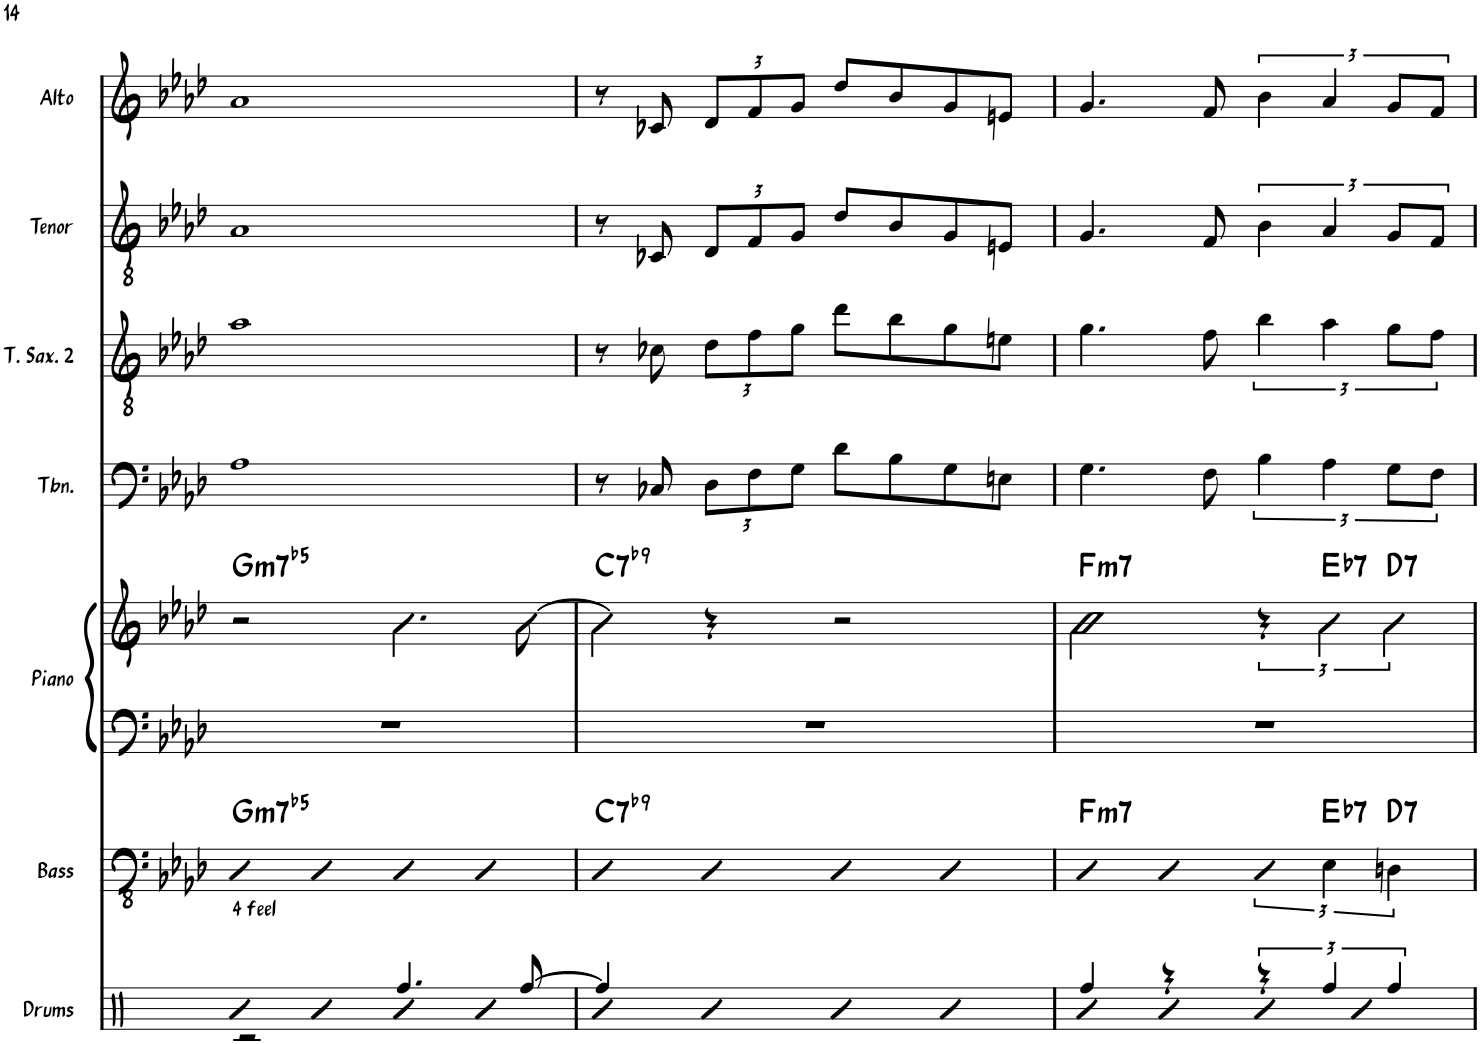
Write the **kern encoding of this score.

**kern	**kern	**harte	**kern	**kern	**harte	**kern	**kern	**kern	**kern
*part7	*part6	*part6	*part5	*part5	*part5	*part4	*part3	*part2	*part1
*staff8	*staff7	*	*staff6	*staff5	*	*staff4	*staff3	*staff2	*staff1
*I"Drums	*I"Bass	*	*I"Piano	*	*	*I"Trombone	*I"Tenor Saxophone 2	*I"Tenor Sax	*I"Alto Sax
*I'Drums	*I'Bass	*	*I'Piano	*	*	*I'Tbn.	*I'T. Sax. 2	*I'Tenor	*I'Alto
!!LO:PB:g=z
*clefX	*clefFv4	*	*clefF4	*clefG2	*	*clefF4	*clefGv2	*clefGv2	*clefG2
*	*	*	*	*	*	*	*Trd8c14	*Trd8c14	*Trd5c9
*k[]	*k[b-e-a-d-]	*	*k[b-e-a-d-]	*k[b-e-a-d-]	*	*k[b-e-a-d-]	*k[b-e-a-d-]	*k[b-e-a-d-]	*k[b-e-a-d-]
*M4/4	*M4/4	*	*M4/4	*M4/4	*	*M4/4	*M4/4	*M4/4	*M4/4
=52	=52	=52	=52	=52	=52	=52	=52	=52	=52
*^	*	*	*	*	*	*	*	*	*
!	!	!LO:TX:b:t=4 feel	!LO:H:kt=m7b5	!	!	!LO:H:kt=m7b5	!	!	!	!
4R	2r	4DD-	G:hdim7	1r	2r	G:hdim7	1A-	1a-	1A-	1a-
4R	.	4DD-	.	.	.	.	.	.	.	.
4.Rff/	4R	4DD-	.	.	4.a-\	.	.	.	.	.
.	4R	4DD-	.	.	.	.	.	.	.	.
[8Rff/	.	.	.	.	[8a-\	.	.	.	.	.
=53	=53	=53	=53	=53	=53	=53	=53	=53	=53	=53
!	!	!	!LO:H:kt=7	!	!	!LO:H:kt=7	!	!	!	!
4Rff/]	4R	4DD-	C:7(b9)	1r	4a-\]	C:7(b9)	8r	8r	8r	8r
.	.	.	.	.	.	.	8C-X/	8c-X\	8C-X/	8c-X/
*	*	*	*	*	*	*	*Xbrackettup	*Xbrackettup	*Xbrackettup	*Xbrackettup
4R	2.ryy	4DD-	.	.	4r	.	12D-\L	12d-\L	12D-/L	12d-/L
.	.	.	.	.	.	.	12F\	12f\	12F/	12f/
.	.	.	.	.	.	.	12G\J	12g\J	12G/J	12g/J
4R	.	4DD-	.	.	2r	.	8d-\L	8dd-\L	8d-/L	8dd-/L
.	.	.	.	.	.	.	8B-\	8b-\	8B-/	8b-/
4R	.	4DD-	.	.	.	.	8G\	8g\	8G/	8g/
.	.	.	.	.	.	.	8En\J	8en\J	8En/J	8en/J
=54	=54	=54	=54	=54	=54	=54	=54	=54	=54	=54
!	!	!	!LO:H:kt=m7	!	!	!LO:H:kt=m7	!	!	!	!
4Rff/	4R	4DD-	F:min7	1r	2f\	F:min7	4.G\	4.g\	4.G/	4.g/
4r	4R	4DD-	.	.	.	.	.	.	.	.
.	.	.	.	.	.	.	8F\	8f\	8F/	8f/
*	*	*	*	*	*	*	*brackettup	*brackettup	*brackettup	*brackettup
6r	4R	6DD-	.	.	6r	.	6B-\	6b-\	6B-\	6b-\
!	!	!	!LO:H:kt=7	!	!	!LO:H:kt=7	!	!	!	!
6Rff/	.	6EE-\	Eb:7	.	6f\	Eb:7	6A-\	6a-\	6A-/	6a-/
.	4R	.	.	.	.	.	.	.	.	.
!	!	!	!LO:H:kt=7	!	!	!LO:H:kt=7	!	!	!	!
6Rff/	.	6DDn\	D:7	.	6f\	D:7	12G\L	12g\L	12G/L	12g/L
.	.	.	.	.	.	.	12F\J	12f\J	12F/J	12f/J
*v	*v	*	*	*	*	*	*	*	*	*
=	=	=	=	=	=	=	=	=	=
*-	*-	*-	*-	*-	*-	*-	*-	*-	*-
